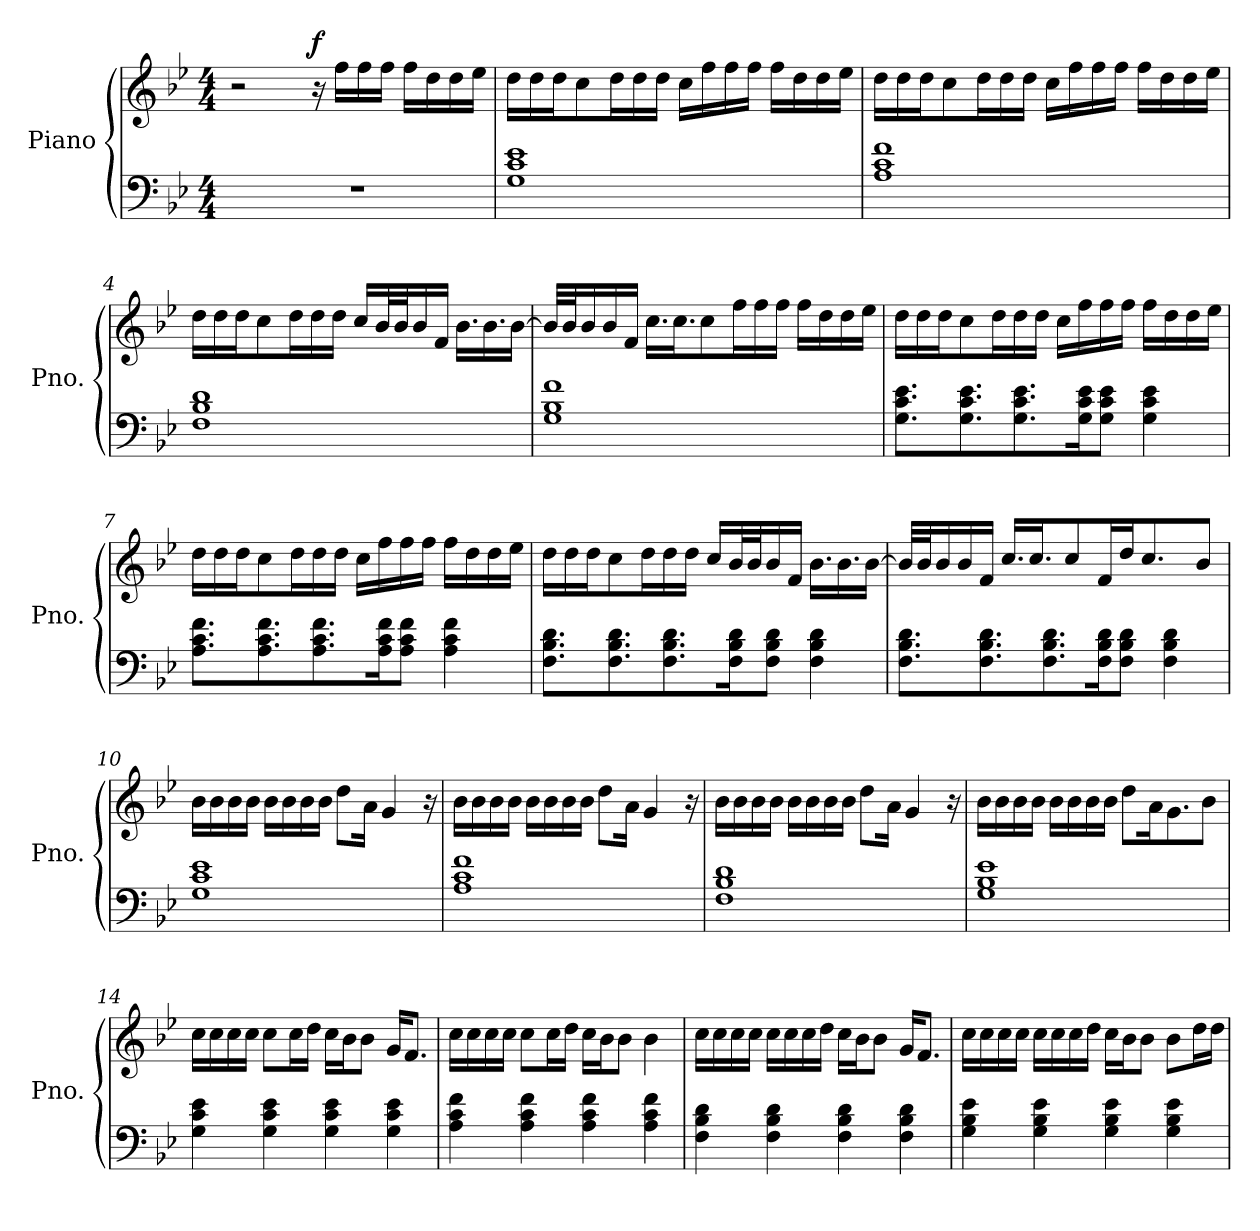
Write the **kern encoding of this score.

**kern	**kern	**dynam
*part1	*part1	*part1
*staff2	*staff1	*staff1/2
*I"Piano	*	*
*I'Pno.	*	*
*clefF4	*clefG2	*
*k[b-e-]	*k[b-e-]	*
*M4/4	*M4/4	*
*MM70	*MM70	*
=1	=1	=1
1r	2r	.
!	!	!LO:DY:a
.	16r	f
.	16ff\LL	.
.	16ff\	.
.	16ff\JJ	.
.	16ff\LL	.
.	16dd\	.
.	16dd\	.
.	16ee-\JJ	.
=2	=2	=2
1G 1c 1e-	16dd\LL	.
.	16dd\	.
.	16dd\J	.
.	8cc\	.
.	16dd\L	.
.	16dd\	.
.	16dd\JJ	.
.	16cc\LL	.
.	16ff\	.
.	16ff\	.
.	16ff\JJ	.
.	16ff\LL	.
.	16dd\	.
.	16dd\	.
.	16ee-\JJ	.
=3	=3	=3
1A 1c 1f	16dd\LL	.
.	16dd\	.
.	16dd\J	.
.	8cc\	.
.	16dd\L	.
.	16dd\	.
.	16dd\JJ	.
.	16cc\LL	.
.	16ff\	.
.	16ff\	.
.	16ff\JJ	.
.	16ff\LL	.
.	16dd\	.
.	16dd\	.
.	16ee-\JJ	.
!!LO:LB:g=z
=4	=4	=4
1F 1B- 1d	16dd\LL	.
.	16dd\	.
.	16dd\J	.
.	8cc\	.
.	16dd\L	.
.	16dd\	.
.	16dd\JJ	.
.	16cc/LL	.
.	32b-/L	.
.	32b-/J	.
.	16b-/	.
.	16f/JJ	.
.	16.b-\LL	.
.	16.b-\	.
.	[16b-\JJ	.
!!LO:LB:g=z
=5	=5	=5
1G 1B- 1f	32b-/LLL]	.
.	32b-/J	.
.	16b-/	.
.	16b-/	.
.	16f/JJ	.
.	16.cc\LL	.
.	16.cc\J	.
.	8cc\	.
.	16ff\L	.
.	16ff\	.
.	16ff\JJ	.
.	16ff\LL	.
.	16dd\	.
.	16dd\	.
.	16ee-\JJ	.
=6	=6	=6
8.G\ 8.c\ 8.e-\L	16dd\LL	.
.	16dd\	.
.	16dd\J	.
8.G\ 8.c\ 8.e-\	8cc\	.
.	16dd\L	.
8.G\ 8.c\ 8.e-\	16dd\	.
.	16dd\JJ	.
.	16cc\LL	.
16G\ 16c\ 16e-\K	16ff\	.
8G\ 8c\ 8e-\J	16ff\	.
.	16ff\JJ	.
4G\ 4c\ 4e-\	16ff\LL	.
.	16dd\	.
.	16dd\	.
.	16ee-\JJ	.
!!LO:LB:g=z
=7	=7	=7
8.A\ 8.c\ 8.f\L	16dd\LL	.
.	16dd\	.
.	16dd\J	.
8.A\ 8.c\ 8.f\	8cc\	.
.	16dd\L	.
8.A\ 8.c\ 8.f\	16dd\	.
.	16dd\JJ	.
.	16cc\LL	.
16A\ 16c\ 16f\K	16ff\	.
8A\ 8c\ 8f\J	16ff\	.
.	16ff\JJ	.
4A\ 4c\ 4f\	16ff\LL	.
.	16dd\	.
.	16dd\	.
.	16ee-\JJ	.
=8	=8	=8
8.F\ 8.B-\ 8.d\L	16dd\LL	.
.	16dd\	.
.	16dd\J	.
8.F\ 8.B-\ 8.d\	8cc\	.
.	16dd\L	.
8.F\ 8.B-\ 8.d\	16dd\	.
.	16dd\JJ	.
.	16cc/LL	.
16F\ 16B-\ 16d\K	32b-/L	.
.	32b-/J	.
8F\ 8B-\ 8d\J	16b-/	.
.	16f/JJ	.
4F\ 4B-\ 4d\	16.b-\LL	.
.	16.b-\	.
.	[16b-\JJ	.
!!LO:LB:g=z
=9	=9	=9
8.F\ 8.B-\ 8.d\L	32b-/LLL]	.
.	32b-/J	.
.	16b-/	.
.	16b-/	.
8.F\ 8.B-\ 8.d\	16f/JJ	.
.	16.cc/LL	.
.	16.cc/J	.
8.F\ 8.B-\ 8.d\	.	.
.	8cc/	.
16F\ 16B-\ 16d\K	16f/L	.
8F\ 8B-\ 8d\J	16dd/J	.
.	8.cc/	.
4F\ 4B-\ 4d\	.	.
.	8b-/J	.
=10	=10	=10
1G 1c 1e-	16b-\LL	.
.	16b-\	.
.	16b-\	.
.	16b-\JJ	.
.	16b-\LL	.
.	16b-\	.
.	16b-\	.
.	16b-\JJ	.
.	8dd\L	.
.	16a\Jk	.
.	4g/	.
.	16r	.
=11	=11	=11
1A 1c 1f	16b-\LL	.
.	16b-\	.
.	16b-\	.
.	16b-\JJ	.
.	16b-\LL	.
.	16b-\	.
.	16b-\	.
.	16b-\JJ	.
.	8dd\L	.
.	16a\Jk	.
.	4g/	.
.	16r	.
!!LO:PB:g=z
=12	=12	=12
1F 1B- 1d	16b-\LL	.
.	16b-\	.
.	16b-\	.
.	16b-\JJ	.
.	16b-\LL	.
.	16b-\	.
.	16b-\	.
.	16b-\JJ	.
.	8dd\L	.
.	16a\Jk	.
.	4g/	.
.	16r	.
!!LO:LB:g=z
=13	=13	=13
1G 1B- 1e-	16b-\LL	.
.	16b-\	.
.	16b-\	.
.	16b-\JJ	.
.	16b-\LL	.
.	16b-\	.
.	16b-\	.
.	16b-\JJ	.
.	8dd\L	.
.	16a\K	.
.	8.g\	.
.	8b-\J	.
=14	=14	=14
4G\ 4c\ 4e-\	16cc\LL	.
.	16cc\	.
.	16cc\	.
.	16cc\JJ	.
4G\ 4c\ 4e-\	8cc\L	.
.	16cc\L	.
.	16dd\JJ	.
4G\ 4c\ 4e-\	16cc\LL	.
.	16b-\J	.
.	8b-\J	.
4G\ 4c\ 4e-\	16g/KL	.
.	8.f/J	.
=15	=15	=15
4A\ 4c\ 4f\	16cc\LL	.
.	16cc\	.
.	16cc\	.
.	16cc\JJ	.
4A\ 4c\ 4f\	8cc\L	.
.	16cc\L	.
.	16dd\JJ	.
4A\ 4c\ 4f\	16cc\LL	.
.	16b-\J	.
.	8b-\J	.
4A\ 4c\ 4f\	4b-\	.
!!LO:LB:g=z
=16	=16	=16
4F\ 4B-\ 4d\	16cc\LL	.
.	16cc\	.
.	16cc\	.
.	16cc\JJ	.
4F\ 4B-\ 4d\	16cc\LL	.
.	16cc\	.
.	16cc\	.
.	16dd\JJ	.
4F\ 4B-\ 4d\	16cc\LL	.
.	16b-\J	.
.	8b-\J	.
4F\ 4B-\ 4d\	16g/KL	.
.	8.f/J	.
!!LO:LB:g=z
=17	=17	=17
4G\ 4B-\ 4e-\	16cc\LL	.
.	16cc\	.
.	16cc\	.
.	16cc\JJ	.
4G\ 4B-\ 4e-\	16cc\LL	.
.	16cc\	.
.	16cc\	.
.	16dd\JJ	.
4G\ 4B-\ 4e-\	16cc\LL	.
.	16b-\J	.
.	8b-\J	.
4G\ 4B-\ 4e-\	8b-\L	.
.	16dd\L	.
.	16dd\JJ	.
=	=	=
*-	*-	*-
